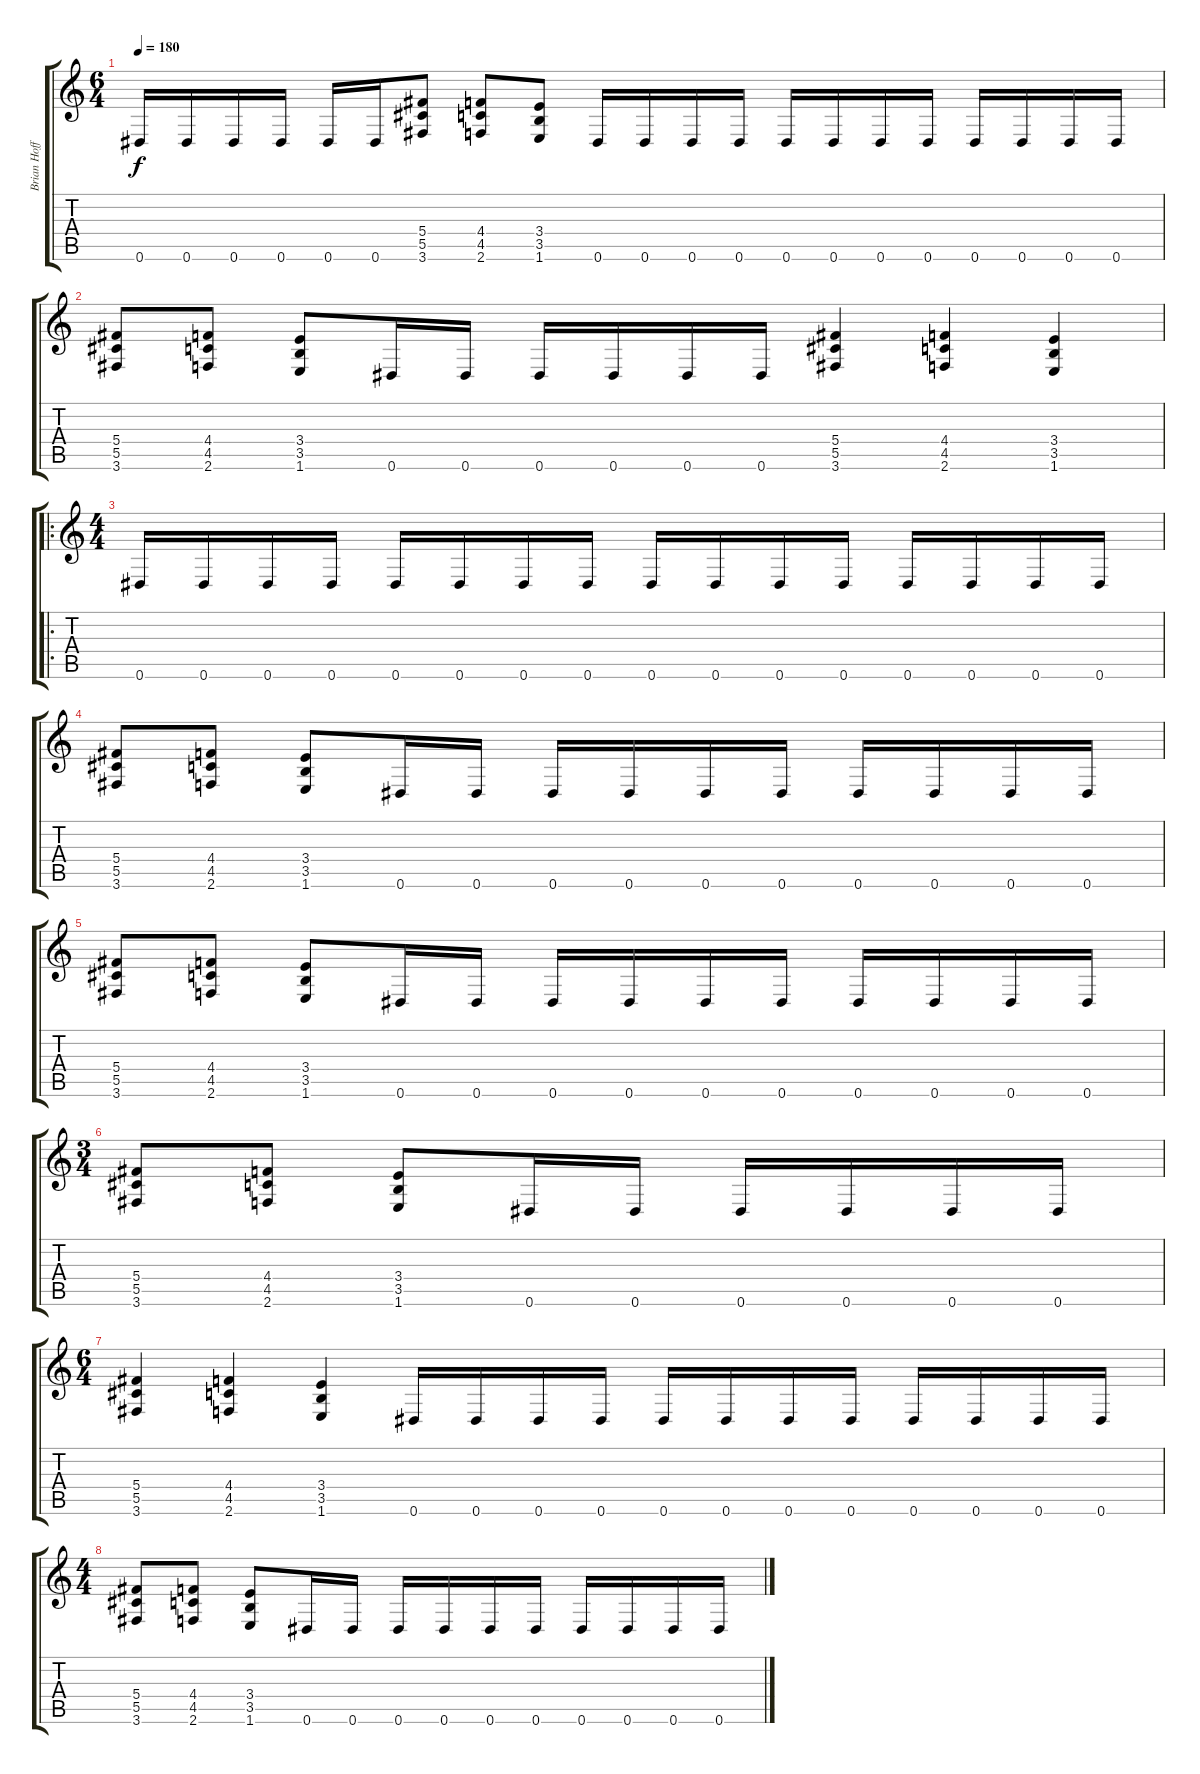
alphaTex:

\track ("Brian Hoffman" "Brian Hoff") {instrument distortionguitar}
\staff {score tabs}
\tuning (Eb4 Bb3 Gb3 Db3 Ab2 Eb2) {hide}
\ts (6 4)
\tempo 180
\clef g2
\ks c
0.6.16{dy f} 0.6.16 0.6.16 0.6.16 0.6.16 0.6.16 (5.4 5.5 3.6).8 (4.4 4.5 2.6).8 (3.4 3.5 1.6).8 0.6.16 0.6.16 0.6.16 0.6.16 0.6.16 0.6.16 0.6.16 0.6.16 0.6.16 0.6.16 0.6.16 0.6.16 |
(5.4 5.5 3.6).8 (4.4 4.5 2.6).8 (3.4 3.5 1.6).8 0.6.16 0.6.16 0.6.16 0.6.16 0.6.16 0.6.16 (5.4 5.5 3.6).4 (4.4 4.5 2.6).4 (3.4 3.5 1.6).4 |
\ro
\ts (4 4)
0.6.16 0.6.16 0.6.16 0.6.16 0.6.16 0.6.16 0.6.16 0.6.16 0.6.16 0.6.16 0.6.16 0.6.16 0.6.16 0.6.16 0.6.16 0.6.16 |
(5.4 5.5 3.6).8 (4.4 4.5 2.6).8 (3.4 3.5 1.6).8 0.6.16 0.6.16 0.6.16 0.6.16 0.6.16 0.6.16 0.6.16 0.6.16 0.6.16 0.6.16 |
(5.4 5.5 3.6).8 (4.4 4.5 2.6).8 (3.4 3.5 1.6).8 0.6.16 0.6.16 0.6.16 0.6.16 0.6.16 0.6.16 0.6.16 0.6.16 0.6.16 0.6.16 |
\ts (3 4)
(5.4 5.5 3.6).8 (4.4 4.5 2.6).8 (3.4 3.5 1.6).8 0.6.16 0.6.16 0.6.16 0.6.16 0.6.16 0.6.16 |
\ts (6 4)
(5.4 5.5 3.6).4 (4.4 4.5 2.6).4 (3.4 3.5 1.6).4 0.6.16 0.6.16 0.6.16 0.6.16 0.6.16 0.6.16 0.6.16 0.6.16 0.6.16 0.6.16 0.6.16 0.6.16 |
\ts (4 4)
(5.4 5.5 3.6).8 (4.4 4.5 2.6).8 (3.4 3.5 1.6).8 0.6.16 0.6.16 0.6.16 0.6.16 0.6.16 0.6.16 0.6.16 0.6.16 0.6.16 0.6.16
